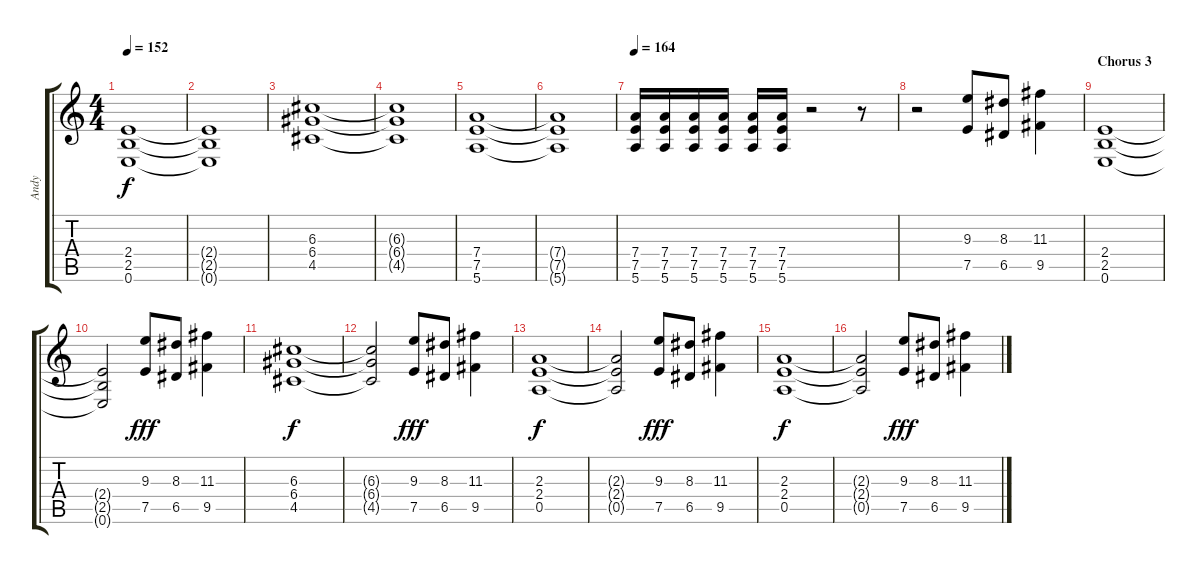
\track ("Andy" "Andy") {instrument electricguitarjazz}
\staff {score tabs}
\tuning (E4 B3 G3 D3 A2 E2) {hide}
\ts (4 4)
\tempo 152
\clef g2
\ks c
(2.4 2.5 0.6).1{dy f volume 14} |
(2.4{t} 2.5{t} 0.6{t}).1 |
(6.3 6.4 4.5).1 |
(6.3{t} 6.4{t} 4.5{t}).1 |
(7.4 7.5 5.6).1 |
(7.4{t} 7.5{t} 5.6{t}).1 |
\tempo 164
(7.4 7.5 5.6).16 (7.4 7.5 5.6).16 (7.4 7.5 5.6).16 (7.4 7.5 5.6).16 (7.4 7.5 5.6).16 (7.4 7.5 5.6).16 r.2 r.8 |
r.2 (9.3 7.5).8 (8.3 6.5).8 (11.3 9.5).4 |
\section ("" "Chorus 3")
(2.4 2.5 0.6).1{volume 16 instrument distortionguitar} |
(2.4{t} 2.5{t} 0.6{t}).2 (9.3 7.5).8{dy fff} (8.3 6.5).8 (11.3 9.5).4 |
(6.3 6.4 4.5).1{dy f instrument distortionguitar} |
(6.3{t} 6.4{t} 4.5{t}).2 (9.3 7.5).8{dy fff} (8.3 6.5).8 (11.3 9.5).4 |
(2.3 2.4 0.5).1{dy f instrument distortionguitar} |
(2.3{t} 2.4{t} 0.5{t}).2 (9.3 7.5).8{dy fff instrument distortionguitar} (8.3 6.5).8 (11.3 9.5).4 |
(2.3 2.4 0.5).1{dy f instrument distortionguitar} |
(2.3{t} 2.4{t} 0.5{t}).2 (9.3 7.5).8{dy fff instrument distortionguitar} (8.3 6.5).8 (11.3 9.5).4
